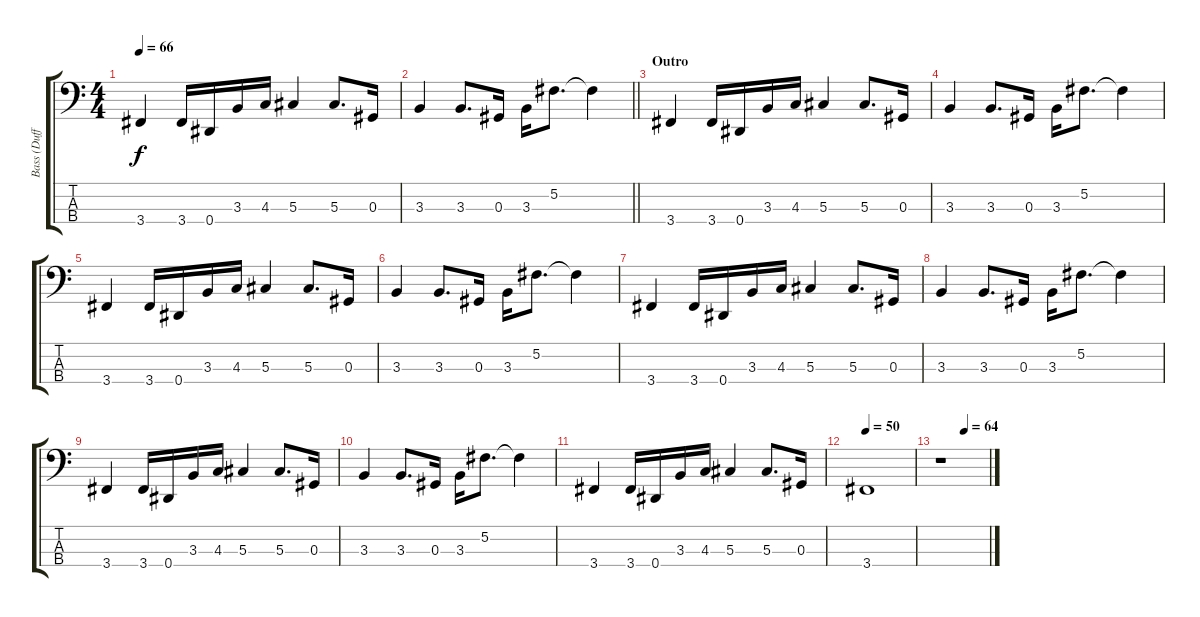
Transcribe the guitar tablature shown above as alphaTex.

\track ("Bass (Duff)" "Bass (Duff") {instrument electricbasspick}
\staff {score tabs}
\tuning (Gb2 Db2 Ab1 Eb1) {hide}
\ts (4 4)
\tempo 66
\clef f4
\ks c
3.4.4{dy f} 3.4.16 0.4.16 3.3.16 4.3.16 5.3.4 5.3.8{d} 0.3.16 |
\barLineRight lightlight
3.3.4 3.3.8{d} 0.3.16 3.3.16 5.2.8{d} 5.2{t}.4 |
\section ("" "Outro")
3.4.4 3.4.16 0.4.16 3.3.16 4.3.16 5.3.4 5.3.8{d} 0.3.16 |
3.3.4 3.3.8{d} 0.3.16 3.3.16 5.2.8{d} 5.2{t}.4 |
3.4.4 3.4.16 0.4.16 3.3.16 4.3.16 5.3.4 5.3.8{d} 0.3.16 |
3.3.4 3.3.8{d} 0.3.16 3.3.16 5.2.8{d} 5.2{t}.4 |
3.4.4 3.4.16 0.4.16 3.3.16 4.3.16 5.3.4 5.3.8{d} 0.3.16 |
3.3.4 3.3.8{d} 0.3.16 3.3.16 5.2.8{d} 5.2{t}.4 |
3.4.4 3.4.16 0.4.16 3.3.16 4.3.16 5.3.4 5.3.8{d} 0.3.16 |
3.3.4 3.3.8{d} 0.3.16 3.3.16 5.2.8{d} 5.2{t}.4 |
3.4.4 3.4.16 0.4.16 3.3.16 4.3.16 5.3.4 5.3.8{d} 0.3.16 |
\tempo 50
3.4.1 |
\tempo (64 0.5)
r.1
